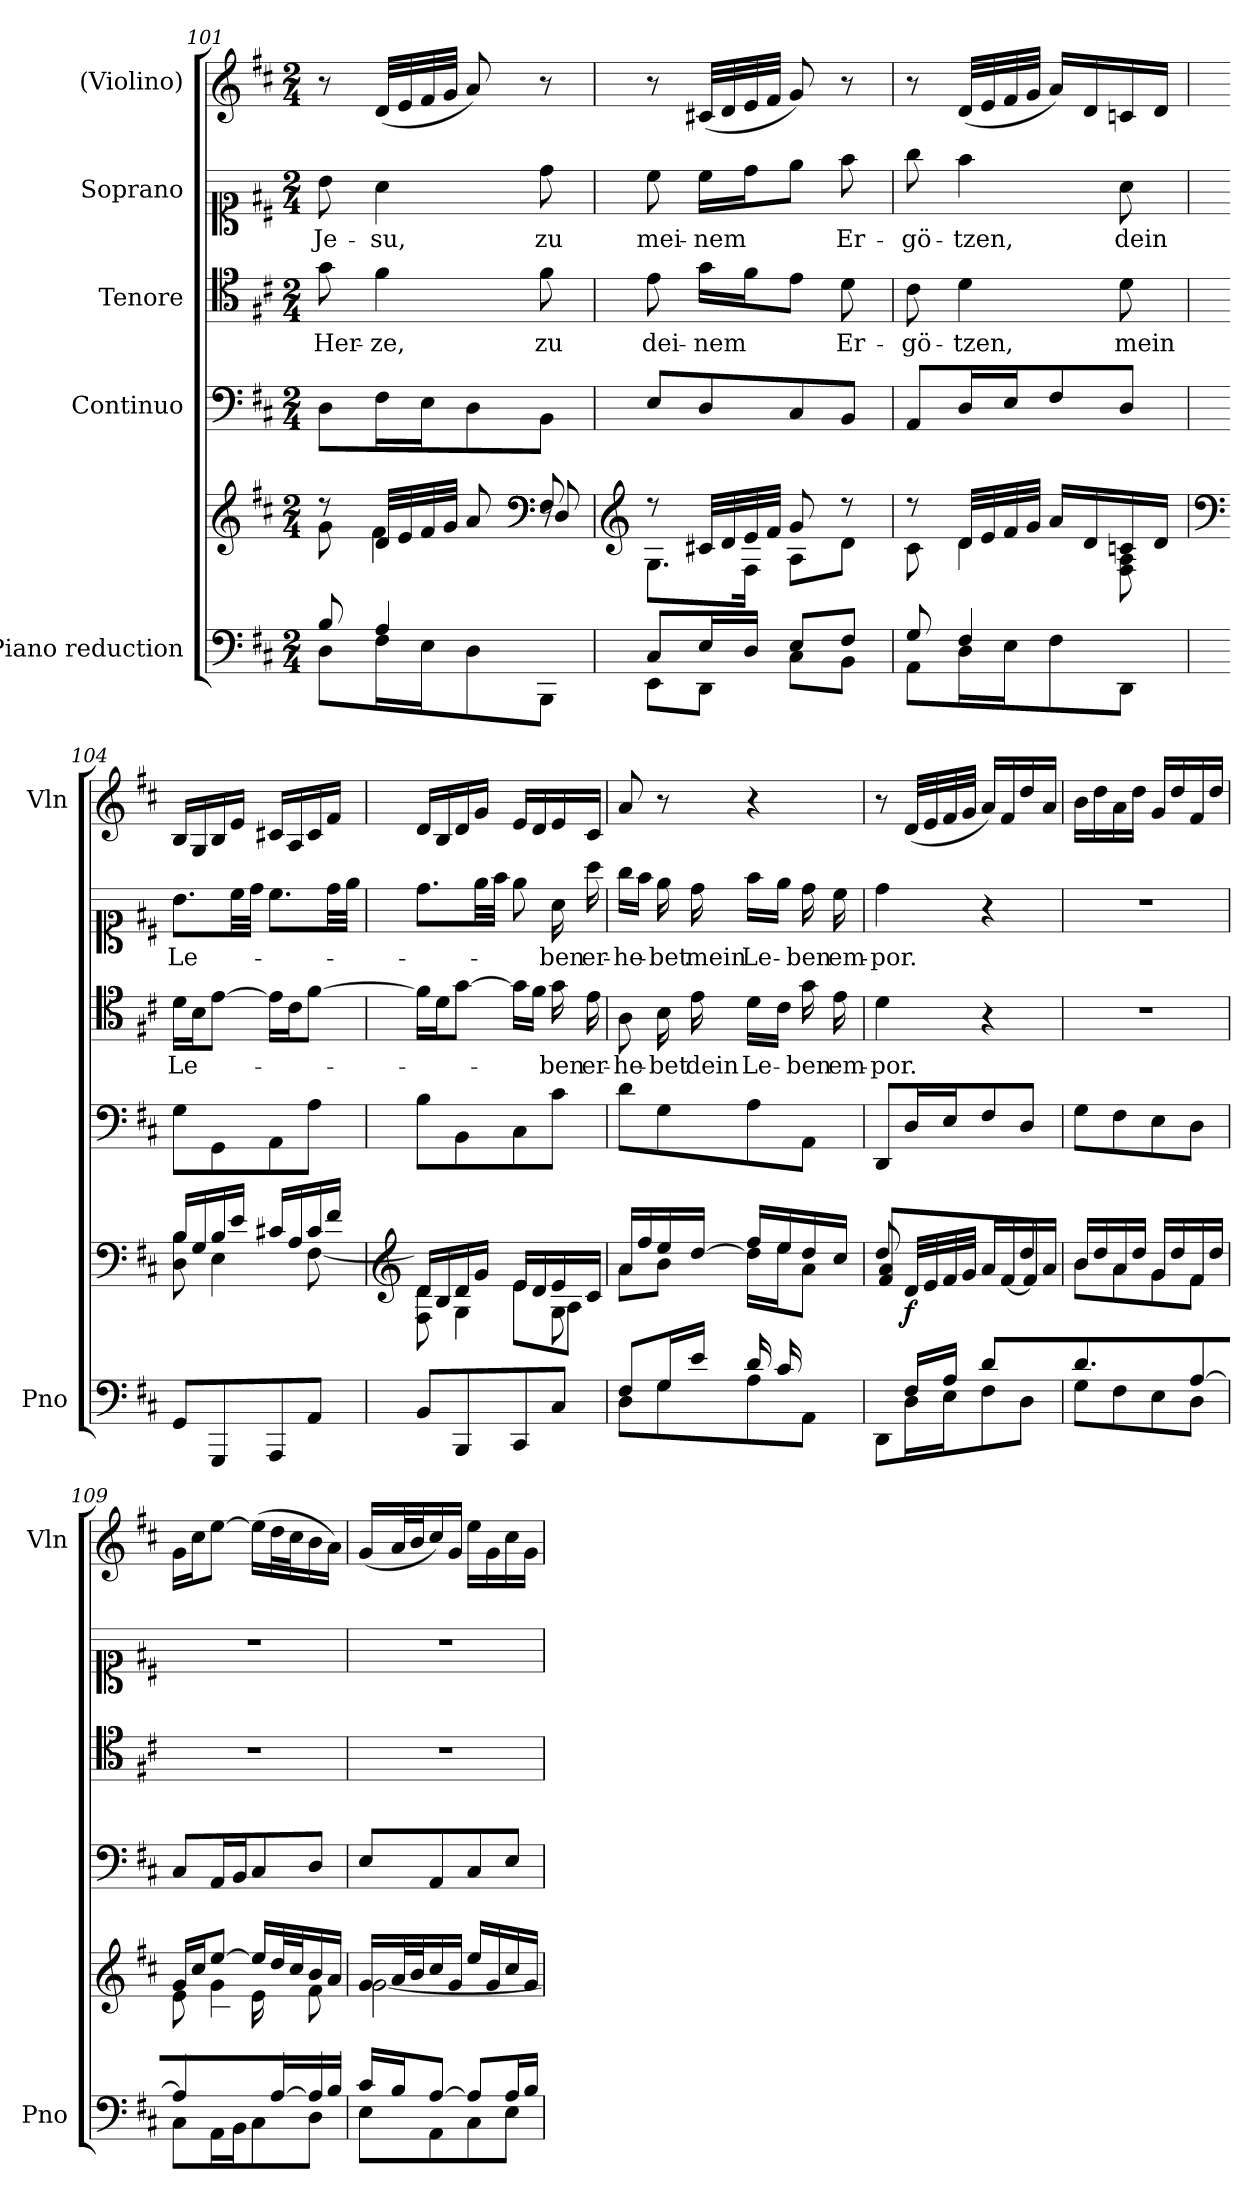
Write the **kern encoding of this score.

**kern	**kern	**dynam	**kern	**dynam	**kern	**text	**kern	**text	**kern	**dynam
*part5	*part5	*part5	*part4	*part4	*part3	*part3	*part2	*part2	*part1	*part1
*staff6	*staff5	*staff5/6	*staff4	*staff4	*staff3	*staff3	*staff2	*staff2	*staff1	*staff1
*I"Piano reduction	*	*	*I"Continuo	*	*I"Tenore	*	*I"Soprano	*	*I"(Violino)	*
*I'Pno	*	*	*	*	*	*	*	*	*I'Vln	*
*clefF4	*clefG2	*	*clefF4	*	*clefC4	*	*clefC1	*	*clefG2	*
*k[f#c#]	*k[f#c#]	*	*k[f#c#]	*	*k[f#c#]	*	*k[f#c#]	*	*k[f#c#]	*
*M2/4	*M2/4	*	*M2/4	*	*M2/4	*	*M2/4	*	*M2/4	*
=101	=101	=101	=101	=101	=101	=101	=101	=101	=101	=101
*^	*^	*	*	*	*	*	*	*	*	*
*	*	*	*^	*	*	*	*	*	*	*	*	*
!	!	!	!	!	!	!	!	!	!LO:LY:b	!	!LO:LY:b	!	!
8B/	8D\L	8r	8g\	4.ryy	.	8D\L	.	8g\	Her-	8b\	Je-	8r	.
!	!	!	!	!	!	!	!	!	!LO:LY:b	!	!LO:LY:b	!	!
4A/	16F#\L	32d/LLL	4f#\	.	.	16F#\L	.	4f#\	-ze,	4a\	-su,	(32d/LLL	.
.	.	32e/	.	.	.	.	.	.	.	.	.	32e/	.
.	16E\J	32f#/	.	.	.	16E\J	.	.	.	.	.	32f#/	.
.	.	32g/JJJ	.	.	.	.	.	.	.	.	.	32g/JJJ	.
.	8D\	8a/	.	.	.	8D\	.	.	.	.	.	8a/)	.
*	*	*clefF4	*	*	*	*	*	*	*	*	*	*	*
!	!	!	!	!	!	!	!	!	!LO:LY:b	!	!LO:LY:b	!	!
8ryy	8BBB\J	8r	8F#/	8D/	.	8BB\J	.	8f#\	zu	8dd\	zu	8r	.
*	*	*v	*v	*v	*	*	*	*	*	*	*	*	*
=102	=102	=102	=102	=102	=102	=102	=102	=102	=102	=102	=102
*	*	*clefG2	*	*	*	*	*	*	*	*	*
*	*	*^	*	*	*	*	*	*	*	*	*
*	*	*	*^	*	*	*	*	*	*	*	*	*
!	!	!	!	!	!	!	!	!	!LO:LY:b	!	!LO:LY:b	!	!
*	*	*	*v	*v	*	*	*	*	*	*	*	*	*
8C#/L	8EE\L	8r	8.G\L	.	8E/L	.	8e\	dei-	8cc#\	mei-	8r	.
!	!	!	!	!	!	!	!	!LO:LY:b	!	!LO:LY:b	!	!
16E/L	8DD\J	32c#X/LLL	.	.	8D/	.	16g\LL	-nem	16cc#\LL	-nem	(32c#X/LLL	.
.	.	32d/	.	.	.	.	.	.	.	.	32d/	.
16D/JJ	.	32e/	16F#\Jk	.	.	.	16f#\J	.	16dd\J	.	32e/	.
.	.	32f#/JJJ	.	.	.	.	.	.	.	.	32f#/JJJ	.
8E/L	8C#\L	8g/	8A\L	.	8C#/	.	8e\J	.	8ee\J	.	8g/)	.
!	!	!	!	!	!	!	!	!LO:LY:b	!	!LO:LY:b	!	!
8F#/J	8BB\J	8r	8d\J	.	8BB/J	.	8d\	Er-	8ff#\	Er-	8r	.
!!LO:LB:g=z
=103	=103	=103	=103	=103	=103	=103	=103	=103	=103	=103	=103	=103
!	!	!	!	!	!	!	!	!LO:LY:b	!	!LO:LY:b	!	!
8G/	8AA\L	8r	8c#\	.	8AA/L	.	8c#\	-gö-	8gg\	-gö-	8r	.
!	!	!	!	!	!	!	!	!LO:LY:b	!	!LO:LY:b	!	!
4F#/	16D\L	32d/LLL	4d\	.	16D/L	.	4d\	-tzen,	4ff#\	-tzen,	(32d/LLL	.
.	.	32e/	.	.	.	.	.	.	.	.	32e/	.
.	16E\J	32f#/	.	.	16E/J	.	.	.	.	.	32f#/	.
.	.	32g/JJJ	.	.	.	.	.	.	.	.	32g/JJJ	.
.	8F#\	16a/LL	.	.	8F#/	.	.	.	.	.	16a/LL)	.
.	.	16d/	.	.	.	.	.	.	.	.	16d/	.
!	!	!	!	!	!	!	!	!LO:LY:b	!	!LO:LY:b	!	!
8ryy	8DD\J	16cn/	8F#\ 8A\	.	8D/J	.	8d\	mein	8a\	dein	16cn/	.
.	.	16d/JJ	.	.	.	.	.	.	.	.	16d/JJ	.
*v	*v	*	*	*	*	*	*	*	*	*	*	*
*	*v	*v	*	*	*	*	*	*	*	*	*
=104	=104	=104	=104	=104	=104	=104	=104	=104	=104	=104
*	*clefF4	*	*	*	*	*	*	*	*	*
*	*^	*	*	*	*	*	*	*	*	*
*	*	*^	*	*	*	*	*	*	*	*	*
!	!	!	!	!	!	!	!	!LO:LY:b	!	!LO:LY:b	!	!
8GG/L	16B/LL	8D\	4B\	.	8G\L	.	16d\LL	Le-	8.b\L	Le-	16B/LL	.
.	16G/	.	.	.	.	.	16B\J	.	.	.	16G/	.
8GGG/	16B/	4E\	.	.	8GG\	.	[8e\J	.	.	.	16B/	.
.	16e/JJ	.	.	.	.	.	.	.	32cc#\LL	.	16e/JJ	.
.	.	.	.	.	.	.	.	.	32dd\JJJ	.	.	.
8AAA/	16c#X/LL	.	4ryy	.	8AA\	.	16e\LL]	.	8.cc#\L	.	16c#X/LL	.
.	16A/	.	.	.	.	.	16c#\J	.	.	.	16A/	.
8AA/J	16c#/	[8F#\	.	.	8A\J	.	[8f#\J	.	.	.	16c#/	.
.	16f#/JJ	.	.	.	.	.	.	.	32dd\LL	.	16f#/JJ	.
.	.	.	.	.	.	.	.	.	32ee\JJJ	.	.	.
=105	=105	=105	=105	=105	=105	=105	=105	=105	=105	=105	=105	=105
*	*clefG2	*	*	*	*	*	*	*	*	*	*	*
8BB/L	16d/LL	8F#\]	4d\	.	8B\L	.	16f#\LL]	.	8.dd\L	.	16d/LL	.
.	16B/	.	.	.	.	.	16d\J	.	.	.	16B/	.
8BBB/	16d/	4G\	.	.	8BB\	.	[8g\J	.	.	.	16d/	.
.	16g/JJ	.	.	.	.	.	.	.	32ee\LL	.	16g/JJ	.
.	.	.	.	.	.	.	.	.	32ff#\JJJ	.	.	.
8CC#/	16e/LL	.	8e\L	.	8C#\	.	16g\LL]	.	8ee\	.	16e/LL	.
.	16d/	.	.	.	.	.	16f#\JJ	.	.	.	16d/	.
!	!	!	!	!	!	!	!	!LO:LY:b	!	!LO:LY:b	!	!
8C#/J	16e/	8G\	8A\J	.	8c#\J	.	16g\	-ben	16a\	-ben	16e/	.
!	!	!	!	!	!	!	!	!LO:LY:b	!	!LO:LY:b	!	!
.	16c#/JJ	.	.	.	.	.	16e\	er-	16aa\	er-	16c#/JJ	.
=106	=106	=106	=106	=106	=106	=106	=106	=106	=106	=106	=106	=106
*^	*	*	*	*	*	*	*	*	*	*	*	*
!	!	!	!	!	!	!	!	!	!LO:LY:b	!	!LO:LY:b	!	!
8F#/L	8D\L	16a/LL	8a\L	4.ryy	.	8d\L	.	8A\	-he-	16gg\LL	-he-	8a/	.
.	.	16ff#/	.	.	.	.	.	.	.	16ff#\JJ	.	.	.
!	!	!	!	!	!	!	!	!	!LO:LY:b	!	!LO:LY:b	!	!
16G/L	8G\	16ee/	8b\J	.	.	8G\	.	16B\	-bet	16ee\	-bet	8r	.
!	!	!	!	!	!	!	!	!	!LO:LY:b	!	!LO:LY:b	!	!
16e/JJ	.	[<16dd/JJ	.	.	.	.	.	16e\	dein	16dd\	mein	.	.
!	!	!	!	!	!	!	!	!	!LO:LY:b	!	!LO:LY:b	!	!
16d/LL	8A\	16ff#/LL	16dd\LL]	.	.	8A\	.	16d\LL	Le-	16ff#\LL	Le-	4r	.
16c#/J	.	16ee/	16ee\J	.	.	.	.	16c#\JJ	.	16ee\JJ	.	.	.
!	!	!	!	!	!	!	!	!	!LO:LY:b	!	!LO:LY:b	!	!
8ryy	8AA\J	16dd/	8a\J	8g\J	.	8AA\J	.	16g\	-ben	16dd\	-ben	.	.
!	!	!	!	!	!	!	!	!	!LO:LY:b	!	!LO:LY:b	!	!
.	.	16cc#/JJ	.	.	.	.	.	16e\	em-	16cc#\	em-	.	.
*	*	*	*v	*v	*	*	*	*	*	*	*	*	*
=107	=107	=107	=107	=107	=107	=107	=107	=107	=107	=107	=107	=107
!	!	!	!	!	!	!	!	!LO:LY:b	!	!LO:LY:b	!	!
8ryy	8DD\L	8dd/	8f#/ 8a/	.	8DD/L	.	4d\	-por.	4dd\	-por.	8r	.
!	!	!	!	!LO:DY:b	!	!LO:DY:a	!	!	!	!	!	!LO:DY:b
16F#/LL	16D\L	32d/LLL	4ryy	f	16D/L	other-dynamics	.	.	.	.	(32d/LLL	other-dynamics
.	.	32e/	.	.	.	.	.	.	.	.	32e/	.
16A/JJ	16E\J	32f#/	.	.	16E/J	.	.	.	.	.	32f#/	.
.	.	32g/JJJ	.	.	.	.	.	.	.	.	32g/JJJ	.
8d/L	8F#\	16a/LL	.	.	8F#/	.	4r	.	4r	.	16a/LL)	.
.	.	[<16f#/	.	.	.	.	.	.	.	.	16f#/	.
8ryy	8D\J	16dd/	8f#\J]	.	8D/J	.	.	.	.	.	16dd/	.
.	.	16a/JJ	.	.	.	.	.	.	.	.	16a/JJ	.
=108	=108	=108	=108	=108	=108	=108	=108	=108	=108	=108	=108	=108
4.d/	8G\L	16b/LL	8b\L	.	8G\L	.	2r	.	2r	.	16b\LL	.
.	.	16dd/	.	.	.	.	.	.	.	.	16dd\	.
.	8F#\	16a/	8a\	.	8F#\	.	.	.	.	.	16a\	.
.	.	16dd/JJ	.	.	.	.	.	.	.	.	16dd\JJ	.
.	8E\	16g/LL	8g\	.	8E\	.	.	.	.	.	16g/LL	.
.	.	16dd/	.	.	.	.	.	.	.	.	16dd/	.
[8A/	8D\J	16f#/	8f#\J	.	8D\J	.	.	.	.	.	16f#/	.
.	.	16dd/JJ	.	.	.	.	.	.	.	.	16dd/JJ	.
!!LO:PB:g=z
=109	=109	=109	=109	=109	=109	=109	=109	=109	=109	=109	=109	=109
*	*	*	*^	*	*	*	*	*	*	*	*	*
8A/L]	8C#\L	16g/LL	8e\	8ryy	.	8C#/L	.	2r	.	2r	.	16g\LL	.
.	.	16cc#/J	.	.	.	.	.	.	.	.	.	16cc#\J	.
8.ryy	16AA\L	[8ee/J	4g\	16c#\L	.	16AA/L	.	.	.	.	.	[8ee\J	.
.	16BB\J	.	.	16d\JJ	.	16BB/J	.	.	.	.	.	.	.
.	8C#\	16ee/LL]	.	16e\LL	.	8C#/	.	.	.	.	.	(16ee\LL]	.
[16A/	.	32dd/L	.	8.ryy	.	.	.	.	.	.	.	32dd\L	.
.	.	32cc#/J	.	.	.	.	.	.	.	.	.	32cc#\J	.
16A/]	8D\J	16b/	8f#\	.	.	8D/J	.	.	.	.	.	16b\	.
16B/JJ	.	16a/JJ	.	.	.	.	.	.	.	.	.	16a\JJ)	.
*	*	*	*v	*v	*	*	*	*	*	*	*	*	*
=110	=110	=110	=110	=110	=110	=110	=110	=110	=110	=110	=110	=110
16c#/LL	8E\L	16g/LL	[2g\	.	8E/L	.	2r	.	2r	.	(16g/LL	.
16B/J	.	32a/L	.	.	.	.	.	.	.	.	32a/L	.
.	.	32b/J	.	.	.	.	.	.	.	.	32b/J	.
[8A/J	8AA\	16cc#/	.	.	8AA/	.	.	.	.	.	16cc#/)	.
.	.	16g/JJ	.	.	.	.	.	.	.	.	16g/JJ	.
8A/L]	8C#\	16ee/LL	.	.	8C#/	.	.	.	.	.	16ee\LL	.
.	.	16g/	.	.	.	.	.	.	.	.	16g\	.
16A/L	8E\J	16cc#/	.	.	8E/J	.	.	.	.	.	16cc#\	.
16B/JJ	.	16g/JJ	.	.	.	.	.	.	.	.	16g\JJ	.
*v	*v	*	*	*	*	*	*	*	*	*	*	*
*	*v	*v	*	*	*	*	*	*	*	*	*
=	=	=	=	=	=	=	=	=	=	=
*-	*-	*-	*-	*-	*-	*-	*-	*-	*-	*-
